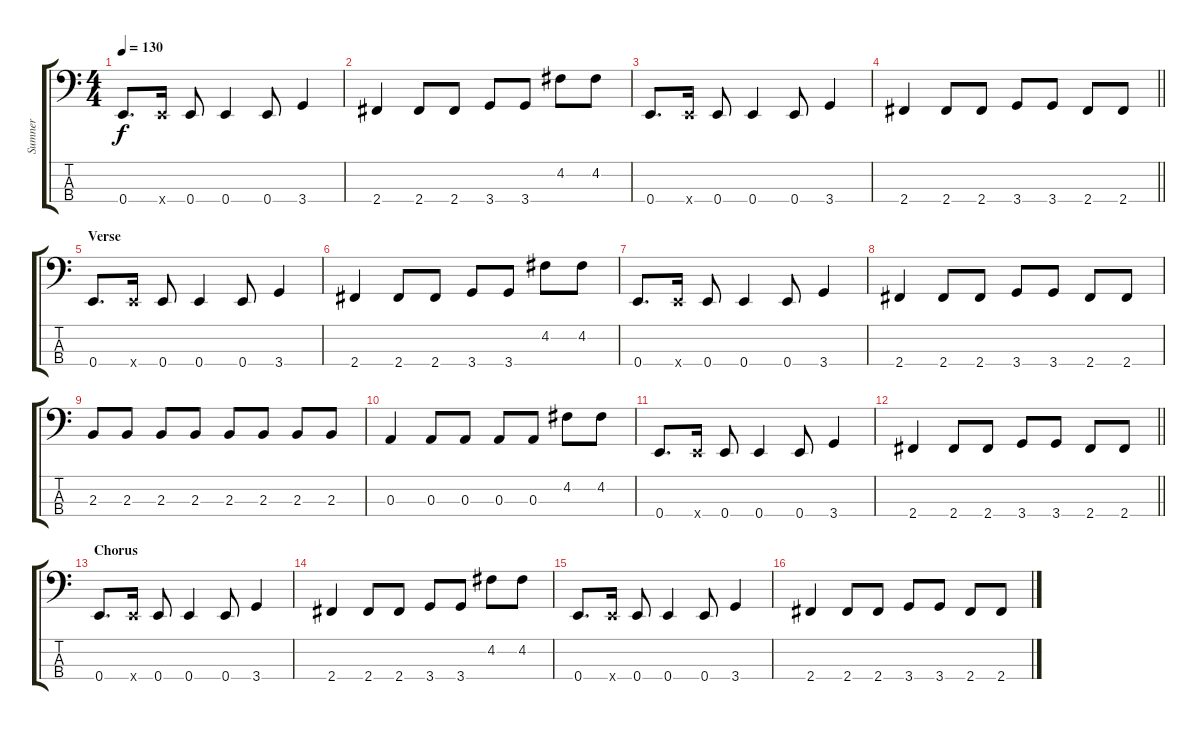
\track ("Sumner" "Sumner") {instrument electricbassfinger}
\staff {score tabs}
\tuning (G2 D2 A1 E1) {hide}
\ts (4 4)
\tempo 130
\clef f4
\ks c
0.4.8{d dy f} 0.4{x}.16 0.4.8 0.4.4 0.4.8 3.4.4 |
2.4.4 2.4.8 2.4.8 3.4.8 3.4.8 4.2.8 4.2.8 |
0.4.8{d} 0.4{x}.16 0.4.8 0.4.4 0.4.8 3.4.4 |
\barLineRight lightlight
2.4.4 2.4.8 2.4.8 3.4.8 3.4.8 2.4.8 2.4.8 |
\section ("" "Verse")
0.4.8{d} 0.4{x}.16 0.4.8 0.4.4 0.4.8 3.4.4 |
2.4.4 2.4.8 2.4.8 3.4.8 3.4.8 4.2.8 4.2.8 |
0.4.8{d} 0.4{x}.16 0.4.8 0.4.4 0.4.8 3.4.4 |
2.4.4 2.4.8 2.4.8 3.4.8 3.4.8 2.4.8 2.4.8 |
2.3.8 2.3.8 2.3.8 2.3.8 2.3.8 2.3.8 2.3.8 2.3.8 |
0.3.4 0.3.8 0.3.8 0.3.8 0.3.8 4.2.8 4.2.8 |
0.4.8{d} 0.4{x}.16 0.4.8 0.4.4 0.4.8 3.4.4 |
\barLineRight lightlight
2.4.4 2.4.8 2.4.8 3.4.8 3.4.8 2.4.8 2.4.8 |
\section ("" "Chorus")
0.4.8{d} 0.4{x}.16 0.4.8 0.4.4 0.4.8 3.4.4 |
2.4.4 2.4.8 2.4.8 3.4.8 3.4.8 4.2.8 4.2.8 |
0.4.8{d} 0.4{x}.16 0.4.8 0.4.4 0.4.8 3.4.4 |
2.4.4 2.4.8 2.4.8 3.4.8 3.4.8 2.4.8 2.4.8
